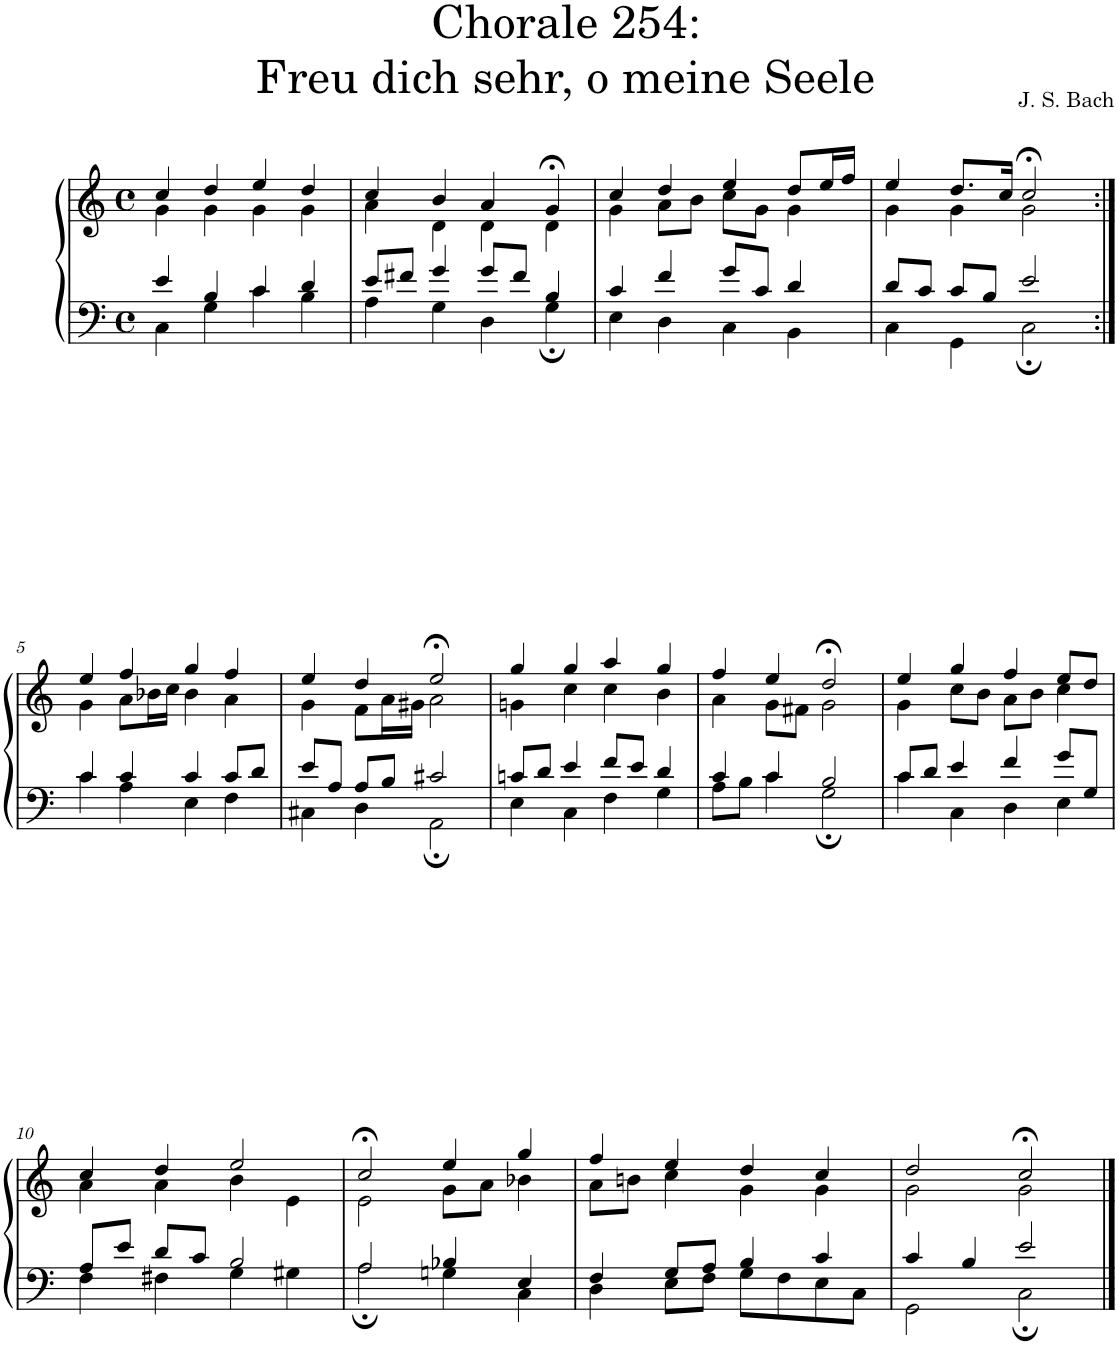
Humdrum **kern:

**kern	**kern
*part1	*part1
*staff2	*staff1
*I"S,A	*
*clefF4	*clefG2
*k[]	*k[]
*M4/4	*M4/4
*met(c)	*met(c)
=1	=1
*^	*^
4e/	4C\	4cc/	4g\
4B/	4G\	4dd/	4g\
4c/	4c\	4ee/	4g\
4d/	4B\	4dd/	4g\
=2	=2	=2	=2
8e/L	4A\	4cc/	4a\
8f#X/J	.	.	.
4g/	4G\	4b/	4d\
8g/L	4D\	4a/	4d\
8f#/J	.	.	.
4B/	4G;\	4g;</	4d\
=3	=3	=3	=3
4c/	4E\	4cc/	4g\
4f/	4D\	4dd/	8a\L
.	.	.	8b\J
8g/L	4C\	4ee/	8cc\L
8c/J	.	.	8g\J
4d/	4BB\	8dd/L	4g\
.	.	16ee/L	.
.	.	16ff/JJ	.
=4	=4	=4	=4
8d/L	4C\	4ee/	4g\
8c/J	.	.	.
8c/L	4GG\	8.dd/L	4g\
8B/J	.	.	.
.	.	16cc/Jk	.
2e/	2C;\	2cc;</	2g\
!!LO:LB:g=z	!!
=5:|!	=5:|!	=5:|!	=5:|!
4c/	4c\	4ee/	4g\
4c/	4A\	4ff/	8a\L
.	.	.	16b-X\L
.	.	.	16cc\JJ
4c/	4E\	4gg/	4b-\
8c/L	4F\	4ff/	4a\
8d/J	.	.	.
=6	=6	=6	=6
8e/L	4C#X\	4ee/	4g\
8A/J	.	.	.
8A/L	4D\	4dd/	8f\L
8B/J	.	.	16a\L
.	.	.	16g#X\JJ
2c#X/	2AA;\	2ee;</	2a\
=7	=7	=7	=7
8cn/L	4E\	4gg/	4gn\
8d/J	.	.	.
4e/	4C\	4gg/	4cc\
8f/L	4F\	4aa/	4cc\
8e/J	.	.	.
4d/	4G\	4gg/	4b\
=8	=8	=8	=8
4c/	8A\L	4ff/	4a\
.	8B\J	.	.
4c/	4c\	4ee/	8g\L
.	.	.	8f#X\J
2B/	2G;\	2dd;</	2g\
=9	=9	=9	=9
8c/L	4c\	4ee/	4g\
8d/J	.	.	.
4e/	4C\	4gg/	8cc\L
.	.	.	8b\J
4f/	4D\	4ff/	8a\L
.	.	.	8b\J
8g/L	4E\	8ee/L	4cc\
8G/J	.	8dd/J	.
!!LO:LB:g=z	!!
=10	=10	=10	=10
8A/L	4F\	4cc/	4a\
8e/J	.	.	.
8d/L	4F#X\	4dd/	4a\
8c/J	.	.	.
2B/	4G\	2ee/	4b\
.	4G#X\	.	4e\
=11	=11	=11	=11
2A/	2A;\	2cc;</	2e\
4B-X/	4Gn\	4ee/	8g\L
.	.	.	8a\J
4E/	4C\	4gg/	4b-X\
=12	=12	=12	=12
4F/	4D\	4ff/	8a\L
.	.	.	8bn\J
8G/L	8E\L	4ee/	4cc\
8A/J	8F\J	.	.
4B/	8G\L	4dd/	4g\
.	8F\	.	.
4c/	8E\	4cc/	4g\
.	8C\J	.	.
=13	=13	=13	=13
4c/	2GG\	2dd/	2g\
4B/	.	.	.
2e/	2C;\	2cc;</	2g\
*v	*v	*	*
*	*v	*v
==	==
*-	*-
